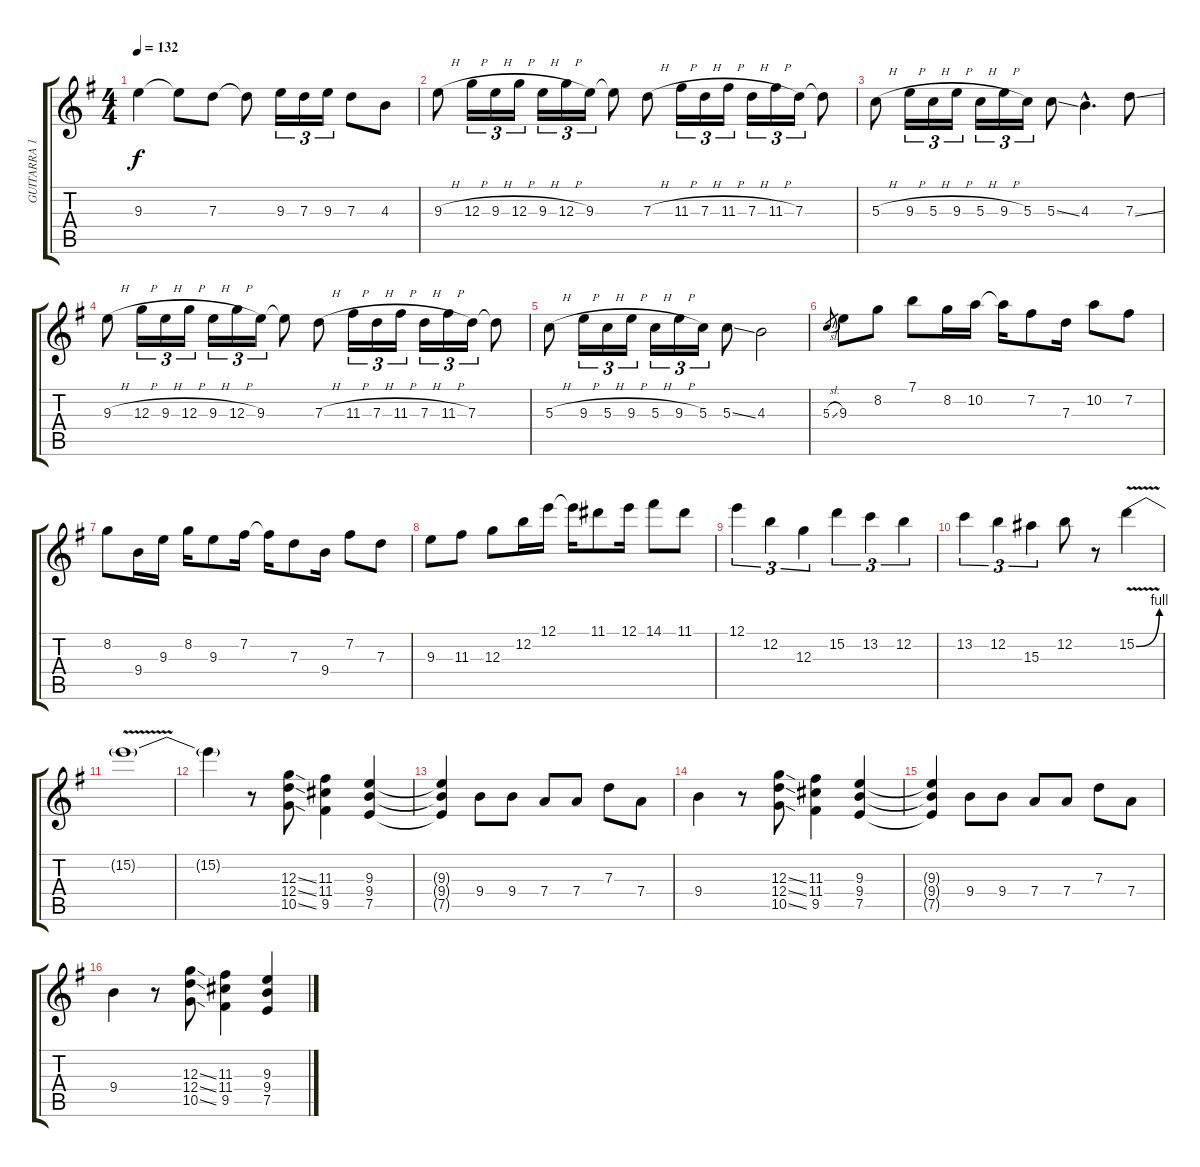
\track ("GUITARRA 1" "GUITARRA 1") {instrument overdrivenguitar}
\staff {score tabs}
\tuning (E4 B3 G3 D3 A2 E2) {hide}
\ts (4 4)
\tempo 132
\clef g2
\ks eminor
9.3{t}.4{dy f} 9.3{t}.8 7.3.8 7.3{t}.8 9.3.16{tu (3 2)} 7.3.16{tu (3 2)} 9.3.16{tu (3 2)} 7.3.8 4.3.8 |
9.3{h}.8 12.3{h}.16{tu (3 2)} 9.3{h}.16{tu (3 2)} 12.3{h}.16{tu (3 2)} 9.3{h}.16{tu (3 2)} 12.3{h}.16{tu (3 2)} 9.3.16{tu (3 2)} 9.3{t}.8 7.3{h}.8 11.3{h}.16{tu (3 2)} 7.3{h}.16{tu (3 2)} 11.3{h}.16{tu (3 2)} 7.3{h}.16{tu (3 2)} 11.3{h}.16{tu (3 2)} 7.3.16{tu (3 2)} 7.3{t}.8 |
5.3{h}.8 9.3{h}.16{tu (3 2)} 5.3{h}.16{tu (3 2)} 9.3{h}.16{tu (3 2)} 5.3{h}.16{tu (3 2)} 9.3{h}.16{tu (3 2)} 5.3.16{tu (3 2)} 5.3{ss}.8 4.3{hac}.4{d} 7.3{ss}.8 |
9.3{h}.8 12.3{h}.16{tu (3 2)} 9.3{h}.16{tu (3 2)} 12.3{h}.16{tu (3 2)} 9.3{h}.16{tu (3 2)} 12.3{h}.16{tu (3 2)} 9.3.16{tu (3 2)} 9.3{t}.8 7.3{h}.8 11.3{h}.16{tu (3 2)} 7.3{h}.16{tu (3 2)} 11.3{h}.16{tu (3 2)} 7.3{h}.16{tu (3 2)} 11.3{h}.16{tu (3 2)} 7.3.16{tu (3 2)} 7.3{t}.8 |
5.3{h}.8 9.3{h}.16{tu (3 2)} 5.3{h}.16{tu (3 2)} 9.3{h}.16{tu (3 2)} 5.3{h}.16{tu (3 2)} 9.3{h}.16{tu (3 2)} 5.3.16{tu (3 2)} 5.3{ss}.8 4.3.2 |
5.3{sl}.8{gr} 9.3.8{instrument overdrivenguitar} 8.2.8 7.1.8 8.2.16 10.2.16 10.2{t}.16 7.2.8 7.3.16 10.2.8 7.2.8 |
8.2.8 9.4.16 9.3.16 8.2.16 9.3.8 7.2.16 7.2{t}.16 7.3.8 9.4.16 7.2.8 7.3.8 |
9.3.8 11.3.8 12.3.8 12.2.16 12.1.16 12.1{t}.16 11.1.8 12.1.16 14.1.8 11.1.8 |
12.1.4{tu (3 2)} 12.2.4{tu (3 2)} 12.3.4{tu (3 2)} 15.2.4{tu (3 2)} 13.2.4{tu (3 2)} 12.2.4{tu (3 2)} |
13.2.4{tu (3 2)} 12.2.4{tu (3 2)} 15.3.4{tu (3 2)} 12.2.8 r.8 15.2{be (bend 0 0 60 4) v}.4 |
15.2{t}.1 |
15.2{t}.4 r.8 (12.3{ss} 12.4{ss} 10.5{ss}).8 (11.3 11.4 9.5).4 (9.3 9.4 7.5).4 |
(9.3{t} 9.4{t} 7.5{t}).4 9.4.8 9.4.8 7.4.8 7.4.8 7.3.8 7.4.8 |
9.4.4 r.8 (12.3{ss} 12.4{ss} 10.5{ss}).8 (11.3 11.4 9.5).4 (9.3 9.4 7.5).4 |
(9.3{t} 9.4{t} 7.5{t}).4 9.4.8 9.4.8 7.4.8 7.4.8 7.3.8 7.4.8 |
9.4.4 r.8 (12.3{ss} 12.4{ss} 10.5{ss}).8 (11.3 11.4 9.5).4 (9.3 9.4 7.5).4
